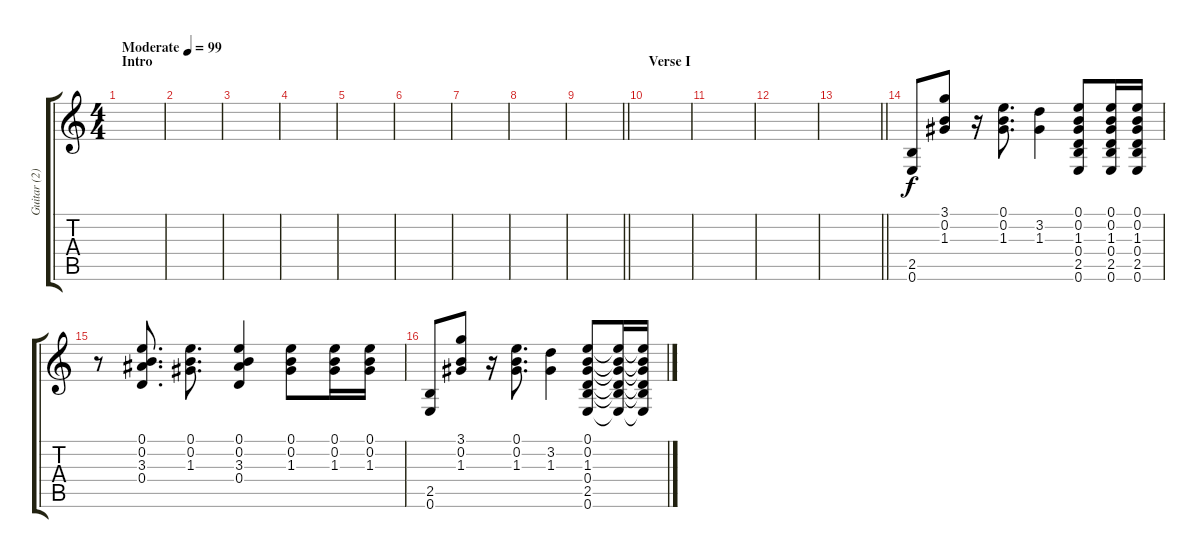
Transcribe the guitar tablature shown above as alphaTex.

\track ("Guitar (2)" "Guitar (2)") {instrument acousticguitarnylon}
\staff {score tabs}
\tuning (E4 B3 G3 D3 A2 E2) {hide}
\ts (4 4)
\section ("" "Intro")
\tempo (99 "Moderate")
\clef g2
\ks c
|
|
|
|
|
|
|
|
\barLineRight lightlight
|
\section ("" "Verse I")
|
|
|
\barLineRight lightlight
|
(2.5 0.6).8 (3.1 0.2 1.3).8 r.16 (0.1 0.2 1.3).8{d} (3.2 1.3).4 (0.1 0.2 1.3 0.4 2.5 0.6).8 (0.1 0.2 1.3 0.4 2.5 0.6).16 (0.1 0.2 1.3 0.4 2.5 0.6).16 |
r.8 (0.1 0.2 3.3 0.4).8{d} (0.1 0.2 1.3).8{d} (0.1 0.2 3.3 0.4).4 (0.1 0.2 1.3).8 (0.1 0.2 1.3).16 (0.1 0.2 1.3).16 |
(2.5 0.6).8 (3.1 0.2 1.3).8 r.16 (0.1 0.2 1.3).8{d} (3.2 1.3).4 (0.1 0.2 1.3 0.4 2.5 0.6).8 (0.1{t} 0.2{t} 1.3{t} 0.4{t} 2.5{t} 0.6{t}).16 (0.1{t} 0.2{t} 1.3{t} 0.4{t} 2.5{t} 0.6{t}).16
